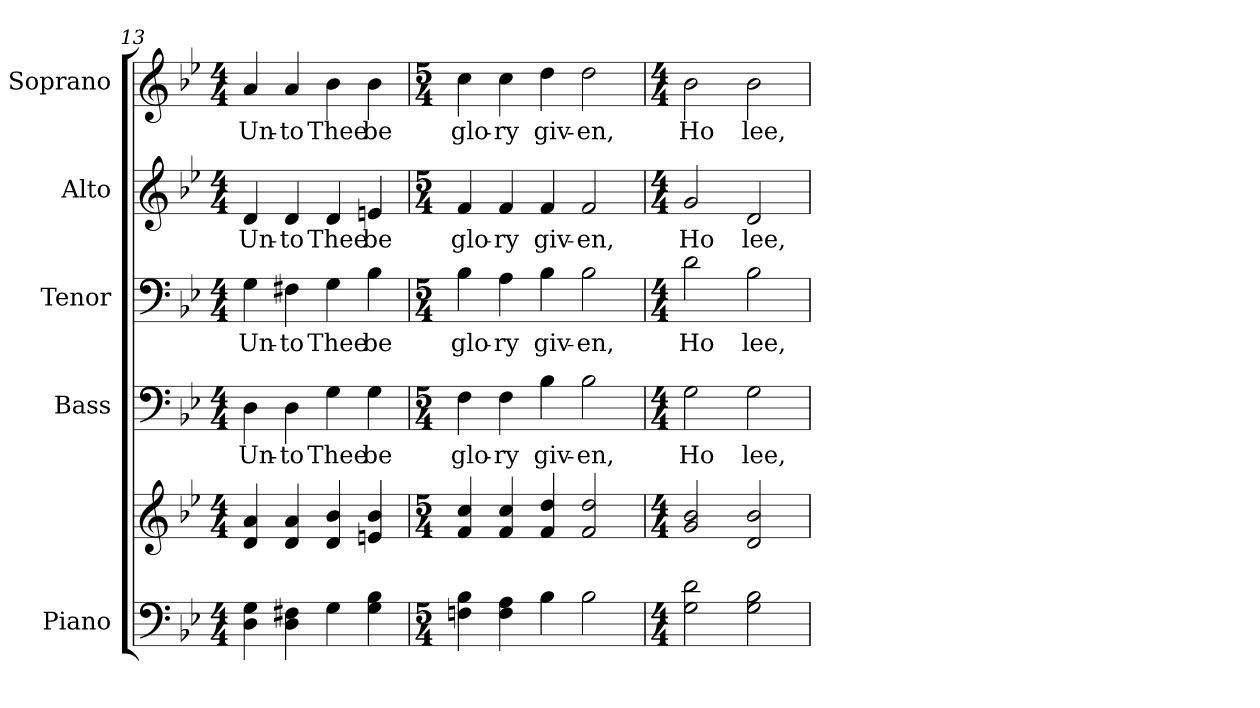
**kern	**kern	**kern	**text	**kern	**text	**kern	**text	**kern	**text
*part5	*part5	*part4	*part4	*part3	*part3	*part2	*part2	*part1	*part1
*staff6	*staff5	*staff4	*staff4	*staff3	*staff3	*staff2	*staff2	*staff1	*staff1
*I"Piano	*	*I"Bass	*	*I"Tenor	*	*I"Alto	*	*I"Soprano	*
*I'Pno.	*	*I'B.	*	*I'T.	*	*I'A.	*	*I'S.	*
*clefF4	*clefG2	*clefF4	*	*clefF4	*	*clefG2	*	*clefG2	*
*k[b-e-]	*k[b-e-]	*k[b-e-]	*	*k[b-e-]	*	*k[b-e-]	*	*k[b-e-]	*
*B-:	*B-:	*B-:	*	*B-:	*	*B-:	*	*B-:	*
*M4/4	*M4/4	*M4/4	*	*M4/4	*	*M4/4	*	*M4/4	*
=13	=13	=13	=13	=13	=13	=13	=13	=13	=13
!	!	!	!LO:LY:b:color=#000000	!	!	!	!	!	!
!	!	!	!	!	!LO:LY:b:color=#000000	!	!	!	!
!	!	!	!	!	!	!	!LO:LY:b:color=#000000	!	!
!	!	!	!	!	!	!	!	!	!LO:LY:b:color=#000000
4Di\ 4Gi	4di/ 4ai	4Di\	Un-	4Gi\	Un-	4di/	Un-	4ai/	Un-
!	!	!	!LO:LY:b:color=#000000	!	!	!	!	!	!
!	!	!	!	!	!LO:LY:b:color=#000000	!	!	!	!
!	!	!	!	!	!	!	!LO:LY:b:color=#000000	!	!
!	!	!	!	!	!	!	!	!	!LO:LY:b:color=#000000
4Di\ 4F#Xi	4di/ 4ai	4Di\	-to	4F#Xi\	-to	4di/	-to	4ai/	-to
!	!	!	!LO:LY:b:color=#000000	!	!	!	!	!	!
!	!	!	!	!	!LO:LY:b:color=#000000	!	!	!	!
!	!	!	!	!	!	!	!LO:LY:b:color=#000000	!	!
!	!	!	!	!	!	!	!	!	!LO:LY:b:color=#000000
4Gi\	4di/ 4b-i	4Gi\	Thee	4Gi\	Thee	4di/	Thee	4b-i\	Thee
!	!	!	!LO:LY:b:color=#000000	!	!	!	!	!	!
!	!	!	!	!	!LO:LY:b:color=#000000	!	!	!	!
!	!	!	!	!	!	!	!LO:LY:b:color=#000000	!	!
!	!	!	!	!	!	!	!	!	!LO:LY:b:color=#000000
4Gi\ 4B-i	4eni/ 4b-i	4Gi\	be	4B-i\	be	4eni/	be	4b-i\	be
=14	=14	=14	=14	=14	=14	=14	=14	=14	=14
*M5/4	*M5/4	*M5/4	*	*M5/4	*	*M5/4	*	*M5/4	*
!	!	!	!LO:LY:b:color=#000000	!	!	!	!	!	!
!	!	!	!	!	!LO:LY:b:color=#000000	!	!	!	!
!	!	!	!	!	!	!	!LO:LY:b:color=#000000	!	!
!	!	!	!	!	!	!	!	!	!LO:LY:b:color=#000000
4Fni\ 4B-i	4fi/ 4cci	4Fi\	glo-	4B-i\	glo-	4fi/	glo-	4cci\	glo-
!	!	!	!LO:LY:b:color=#000000	!	!	!	!	!	!
!	!	!	!	!	!LO:LY:b:color=#000000	!	!	!	!
!	!	!	!	!	!	!	!LO:LY:b:color=#000000	!	!
!	!	!	!	!	!	!	!	!	!LO:LY:b:color=#000000
4Fi\ 4Ai	4fi/ 4cci	4Fi\	-ry	4Ai\	-ry	4fi/	-ry	4cci\	-ry
!	!	!	!LO:LY:b:color=#000000	!	!	!	!	!	!
!	!	!	!	!	!LO:LY:b:color=#000000	!	!	!	!
!	!	!	!	!	!	!	!LO:LY:b:color=#000000	!	!
!	!	!	!	!	!	!	!	!	!LO:LY:b:color=#000000
4B-i\	4fi/ 4ddi	4B-i\	giv-	4B-i\	giv-	4fi/	giv-	4ddi\	giv-
!	!	!	!LO:LY:b:color=#000000	!	!	!	!	!	!
!	!	!	!	!	!LO:LY:b:color=#000000	!	!	!	!
!	!	!	!	!	!	!	!LO:LY:b:color=#000000	!	!
!	!	!	!	!	!	!	!	!	!LO:LY:b:color=#000000
2B-i\	2fi/ 2ddi	2B-i\	-en,	2B-i\	-en,	2fi/	-en,	2ddi\	-en,
!!LO:PB:g=z
=15	=15	=15	=15	=15	=15	=15	=15	=15	=15
*M4/4	*M4/4	*M4/4	*	*M4/4	*	*M4/4	*	*M4/4	*
!	!	!	!LO:LY:b:color=#000000	!	!	!	!	!	!
!	!	!	!	!	!LO:LY:b:color=#000000	!	!	!	!
!	!	!	!	!	!	!	!LO:LY:b:color=#000000	!	!
!	!	!	!	!	!	!	!	!	!LO:LY:b:color=#000000
2Gi\ 2di	2gi/ 2b-i	2Gi\	Ho	2di\	Ho	2gi/	Ho	2b-i\	Ho
!	!	!	!LO:LY:b:color=#000000	!	!	!	!	!	!
!	!	!	!	!	!LO:LY:b:color=#000000	!	!	!	!
!	!	!	!	!	!	!	!LO:LY:b:color=#000000	!	!
!	!	!	!	!	!	!	!	!	!LO:LY:b:color=#000000
2Gi\ 2B-i	2di/ 2b-i	2Gi\	lee,	2B-i\	lee,	2di/	lee,	2b-i\	lee,
=	=	=	=	=	=	=	=	=	=
*-	*-	*-	*-	*-	*-	*-	*-	*-	*-
